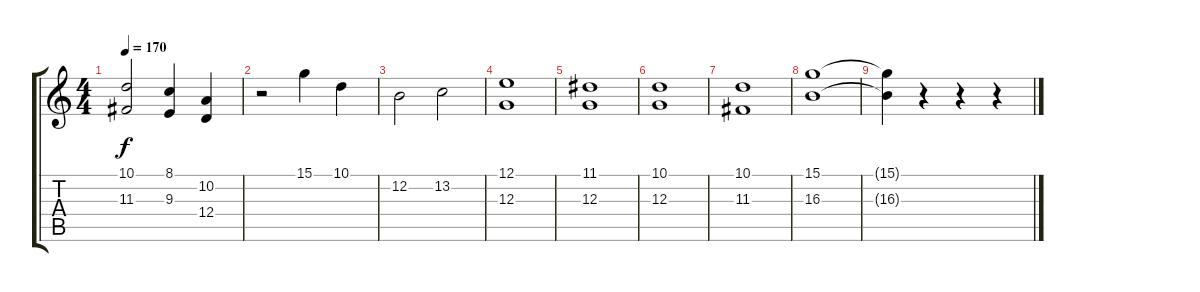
\track "" {instrument stringensemble1}
\staff {score tabs}
\tuning (E4 B3 G3 D3 A2 E2) {hide}
\ts (4 4)
\tempo 170
\clef g2
\ks c
(10.1 11.3).2{dy f} (8.1 9.3).4 (10.2 12.4).4 |
r.2 15.1.4 10.1.4 |
12.2.2 13.2.2 |
(12.1 12.3).1 |
(11.1 12.3).1 |
(10.1 12.3).1 |
(10.1 11.3).1 |
(15.1 16.3).1 |
(15.1{t} 16.3{t}).4 r.4 r.4 r.4
